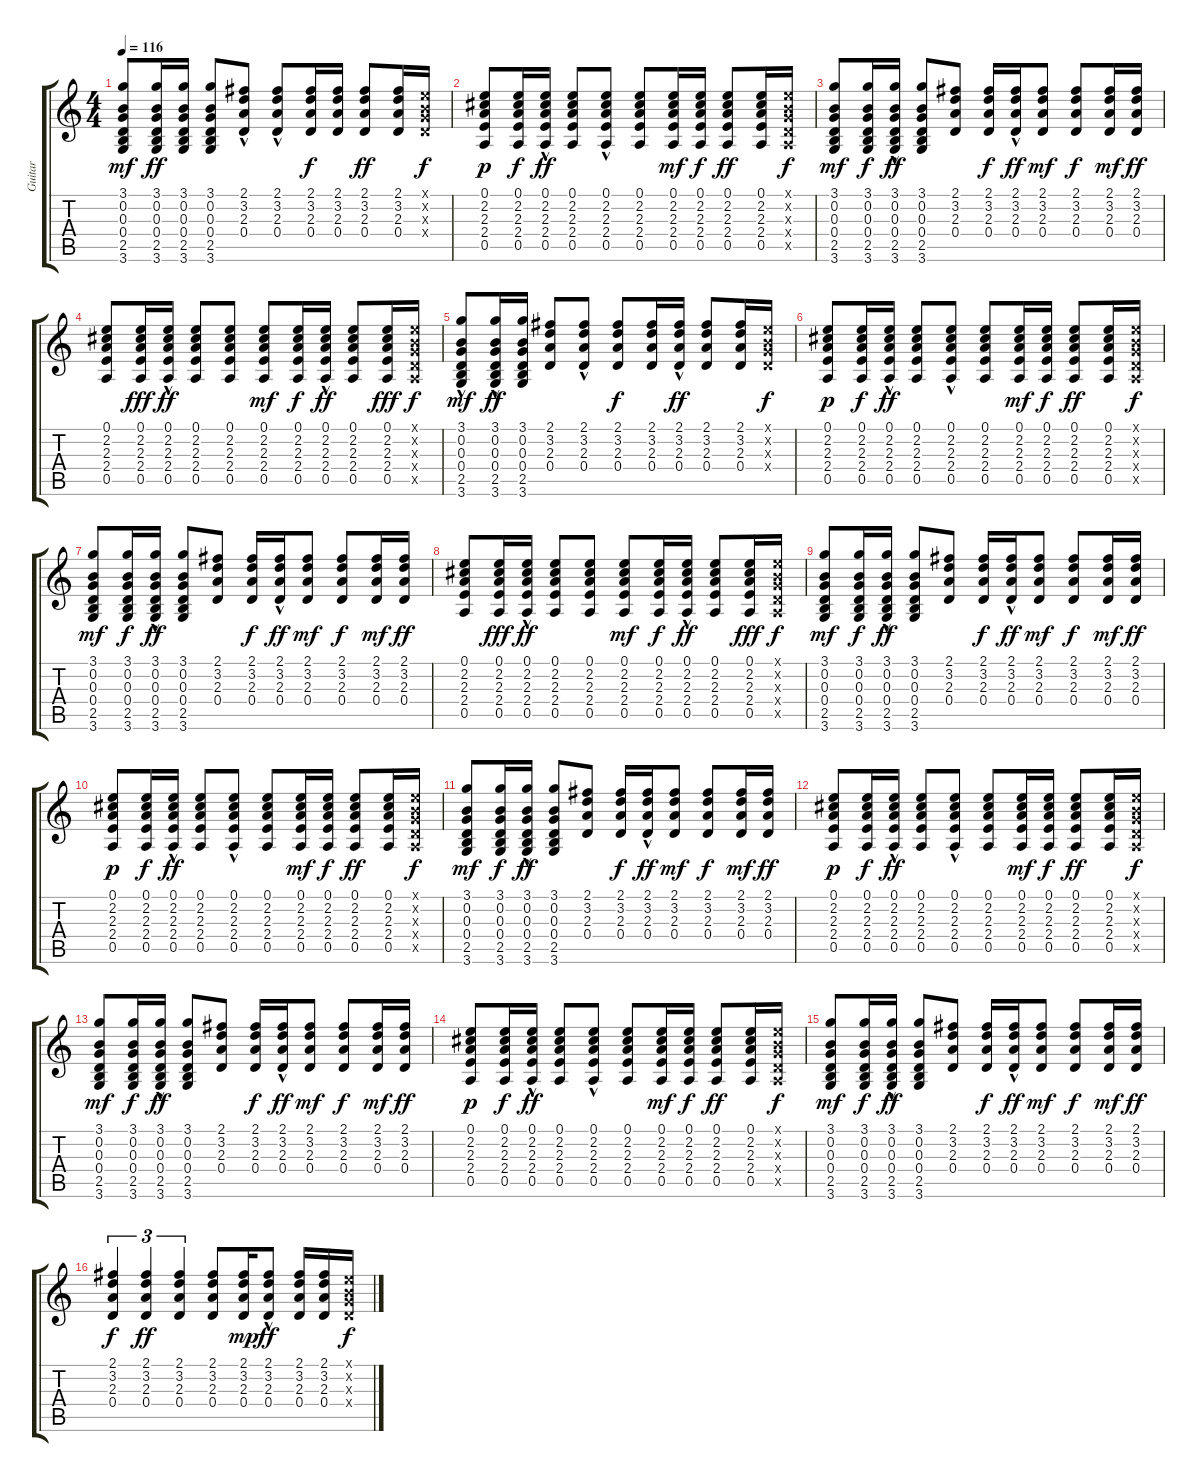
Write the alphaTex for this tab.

\track ("Guitar" "Guitar") {instrument electricguitarclean}
\staff {score tabs}
\tuning (E4 B3 G3 D3 A2 E2) {hide}
\ts (4 4)
\tempo 116
\clef g2
\ks c
(3.1 0.2 0.3 0.4 2.5 3.6).8{dy mf} (3.1 0.2 0.3 0.4 2.5 3.6).16{dy ff} (3.1 0.2 0.3 0.4 2.5 3.6).16 (3.1 0.2 0.3 0.4 2.5 3.6).8 (2.1 3.2 2.3{hac} 0.4).8 (2.1{hac} 3.2 2.3 0.4).8 (2.1 3.2 2.3 0.4).16{dy f} (2.1 3.2 2.3 0.4).16 (2.1 3.2 2.3 0.4).8{dy ff} (2.1 3.2 2.3 0.4).16 (0.1{x} 0.2{x} 0.3{x} 0.4{x}).16{dy f} |
(0.1 2.2 2.3 2.4 0.5).8{dy p} (0.1 2.2 2.3 2.4 0.5).16{dy f} (0.1 2.2{hac} 2.3{hac} 2.4{hac} 0.5).16{dy ff} (0.1 2.2 2.3 2.4 0.5).8 (0.1 2.2 2.3 2.4{hac} 0.5).8 (0.1 2.2 2.3 2.4 0.5).8 (0.1 2.2 2.3 2.4 0.5).16{dy mf} (0.1 2.2 2.3 2.4 0.5).16{dy f} (0.1 2.2 2.3 2.4 0.5).8{dy ff} (0.1 2.2 2.3 2.4 0.5).16 (0.1{x} 0.2{x} 0.3{x} 0.4{x} 0.5{x}).16{dy f} |
(3.1 0.2 0.3 0.4 2.5 3.6).8{dy mf} (3.1 0.2 0.3 0.4 2.5 3.6).16{dy f} (3.1 0.2 0.3 0.4{hac} 2.5{hac} 3.6).16{dy ff} (3.1 0.2 0.3 0.4 2.5 3.6).8 (2.1 3.2 2.3 0.4).8 (2.1 3.2 2.3 0.4).16{dy f} (2.1{hac} 3.2 2.3 0.4).16{dy ff} (2.1 3.2 2.3 0.4).8{dy mf} (2.1 3.2 2.3 0.4).8{dy f} (2.1 3.2 2.3 0.4).16{dy mf} (2.1 3.2 2.3 0.4).16{dy ff} |
(0.1 2.2 2.3 2.4 0.5).8 (0.1 2.2 2.3 2.4 0.5).16{dy fff} (0.1 2.2{hac} 2.3{hac} 2.4 0.5).16{dy ff} (0.1 2.2 2.3 2.4 0.5).8 (0.1 2.2 2.3 2.4 0.5).8 (0.1 2.2 2.3 2.4 0.5).8{dy mf} (0.1 2.2 2.3 2.4 0.5).16{dy f} (0.1 2.2 2.3{hac} 2.4{hac} 0.5).16{dy ff} (0.1 2.2 2.3 2.4 0.5).8 (0.1 2.2 2.3 2.4 0.5).16{dy fff} (0.1{x} 0.2{x} 0.3{x} 0.4{x} 0.5{x}).16{dy f} |
(3.1 0.2{hac} 0.3 0.4 2.5{hac} 3.6).8{dy mf} (3.1 0.2 0.3 0.4 2.5{hac} 3.6).16{dy ff} (3.1 0.2 0.3 0.4 2.5 3.6).16 (2.1 3.2 2.3 0.4).8 (2.1{hac} 3.2{hac} 2.3 0.4).8 (2.1 3.2 2.3 0.4).8{dy f} (2.1 3.2 2.3 0.4).16 (2.1 3.2 2.3{hac} 0.4).16{dy ff} (2.1 3.2 2.3 0.4).8 (2.1 3.2 2.3 0.4).16 (0.1{x} 0.2{x} 0.3{x} 0.4{x}).16{dy f} |
(0.1 2.2 2.3 2.4 0.5).8{dy p} (0.1 2.2 2.3 2.4 0.5).16{dy f} (0.1 2.2{hac} 2.3{hac} 2.4{hac} 0.5).16{dy ff} (0.1 2.2 2.3 2.4 0.5).8 (0.1 2.2 2.3 2.4{hac} 0.5).8 (0.1 2.2 2.3 2.4 0.5).8 (0.1 2.2 2.3 2.4 0.5).16{dy mf} (0.1 2.2 2.3 2.4 0.5).16{dy f} (0.1 2.2 2.3 2.4 0.5).8{dy ff} (0.1 2.2 2.3 2.4 0.5).16 (0.1{x} 0.2{x} 0.3{x} 0.4{x} 0.5{x}).16{dy f} |
(3.1 0.2 0.3 0.4 2.5 3.6).8{dy mf} (3.1 0.2 0.3 0.4 2.5 3.6).16{dy f} (3.1 0.2 0.3 0.4{hac} 2.5{hac} 3.6).16{dy ff} (3.1 0.2 0.3 0.4 2.5 3.6).8 (2.1 3.2 2.3 0.4).8 (2.1 3.2 2.3 0.4).16{dy f} (2.1{hac} 3.2 2.3 0.4).16{dy ff} (2.1 3.2 2.3 0.4).8{dy mf} (2.1 3.2 2.3 0.4).8{dy f} (2.1 3.2 2.3 0.4).16{dy mf} (2.1 3.2 2.3 0.4).16{dy ff} |
(0.1 2.2 2.3 2.4 0.5).8 (0.1 2.2 2.3 2.4 0.5).16{dy fff} (0.1 2.2{hac} 2.3{hac} 2.4 0.5).16{dy ff} (0.1 2.2 2.3 2.4 0.5).8 (0.1 2.2 2.3 2.4 0.5).8 (0.1 2.2 2.3 2.4 0.5).8{dy mf} (0.1 2.2 2.3 2.4 0.5).16{dy f} (0.1 2.2 2.3{hac} 2.4{hac} 0.5).16{dy ff} (0.1 2.2 2.3 2.4 0.5).8 (0.1 2.2 2.3 2.4 0.5).16{dy fff} (0.1{x} 0.2{x} 0.3{x} 0.4{x} 0.5{x}).16{dy f} |
(3.1 0.2 0.3 0.4 2.5 3.6).8{dy mf} (3.1 0.2 0.3 0.4 2.5 3.6).16{dy f} (3.1 0.2 0.3 0.4{hac} 2.5{hac} 3.6).16{dy ff} (3.1 0.2 0.3 0.4 2.5 3.6).8 (2.1 3.2 2.3 0.4).8 (2.1 3.2 2.3 0.4).16{dy f} (2.1{hac} 3.2 2.3 0.4).16{dy ff} (2.1 3.2 2.3 0.4).8{dy mf} (2.1 3.2 2.3 0.4).8{dy f} (2.1 3.2 2.3 0.4).16{dy mf} (2.1 3.2 2.3 0.4).16{dy ff} |
(0.1 2.2 2.3 2.4 0.5).8{dy p} (0.1 2.2 2.3 2.4 0.5).16{dy f} (0.1 2.2{hac} 2.3{hac} 2.4{hac} 0.5).16{dy ff} (0.1 2.2 2.3 2.4 0.5).8 (0.1 2.2 2.3 2.4{hac} 0.5).8 (0.1 2.2 2.3 2.4 0.5).8 (0.1 2.2 2.3 2.4 0.5).16{dy mf} (0.1 2.2 2.3 2.4 0.5).16{dy f} (0.1 2.2 2.3 2.4 0.5).8{dy ff} (0.1 2.2 2.3 2.4 0.5).16 (0.1{x} 0.2{x} 0.3{x} 0.4{x} 0.5{x}).16{dy f} |
(3.1 0.2 0.3 0.4 2.5 3.6).8{dy mf} (3.1 0.2 0.3 0.4 2.5 3.6).16{dy f} (3.1 0.2 0.3 0.4{hac} 2.5{hac} 3.6).16{dy ff} (3.1 0.2 0.3 0.4 2.5 3.6).8 (2.1 3.2 2.3 0.4).8 (2.1 3.2 2.3 0.4).16{dy f} (2.1{hac} 3.2 2.3 0.4).16{dy ff} (2.1 3.2 2.3 0.4).8{dy mf} (2.1 3.2 2.3 0.4).8{dy f} (2.1 3.2 2.3 0.4).16{dy mf} (2.1 3.2 2.3 0.4).16{dy ff} |
(0.1 2.2 2.3 2.4 0.5).8{dy p} (0.1 2.2 2.3 2.4 0.5).16{dy f} (0.1 2.2{hac} 2.3{hac} 2.4{hac} 0.5).16{dy ff} (0.1 2.2 2.3 2.4 0.5).8 (0.1 2.2 2.3 2.4{hac} 0.5).8 (0.1 2.2 2.3 2.4 0.5).8 (0.1 2.2 2.3 2.4 0.5).16{dy mf} (0.1 2.2 2.3 2.4 0.5).16{dy f} (0.1 2.2 2.3 2.4 0.5).8{dy ff} (0.1 2.2 2.3 2.4 0.5).16 (0.1{x} 0.2{x} 0.3{x} 0.4{x} 0.5{x}).16{dy f} |
(3.1 0.2 0.3 0.4 2.5 3.6).8{dy mf} (3.1 0.2 0.3 0.4 2.5 3.6).16{dy f} (3.1 0.2 0.3 0.4{hac} 2.5{hac} 3.6).16{dy ff} (3.1 0.2 0.3 0.4 2.5 3.6).8 (2.1 3.2 2.3 0.4).8 (2.1 3.2 2.3 0.4).16{dy f} (2.1{hac} 3.2 2.3 0.4).16{dy ff} (2.1 3.2 2.3 0.4).8{dy mf} (2.1 3.2 2.3 0.4).8{dy f} (2.1 3.2 2.3 0.4).16{dy mf} (2.1 3.2 2.3 0.4).16{dy ff} |
(0.1 2.2 2.3 2.4 0.5).8{dy p} (0.1 2.2 2.3 2.4 0.5).16{dy f} (0.1 2.2{hac} 2.3{hac} 2.4{hac} 0.5).16{dy ff} (0.1 2.2 2.3 2.4 0.5).8 (0.1 2.2 2.3 2.4{hac} 0.5).8 (0.1 2.2 2.3 2.4 0.5).8 (0.1 2.2 2.3 2.4 0.5).16{dy mf} (0.1 2.2 2.3 2.4 0.5).16{dy f} (0.1 2.2 2.3 2.4 0.5).8{dy ff} (0.1 2.2 2.3 2.4 0.5).16 (0.1{x} 0.2{x} 0.3{x} 0.4{x} 0.5{x}).16{dy f} |
(3.1 0.2 0.3 0.4 2.5 3.6).8{dy mf} (3.1 0.2 0.3 0.4 2.5 3.6).16{dy f} (3.1 0.2 0.3 0.4{hac} 2.5{hac} 3.6).16{dy ff} (3.1 0.2 0.3 0.4 2.5 3.6).8 (2.1 3.2 2.3 0.4).8 (2.1 3.2 2.3 0.4).16{dy f} (2.1{hac} 3.2 2.3 0.4).16{dy ff} (2.1 3.2 2.3 0.4).8{dy mf} (2.1 3.2 2.3 0.4).8{dy f} (2.1 3.2 2.3 0.4).16{dy mf} (2.1 3.2 2.3 0.4).16{dy ff} |
(2.1 3.2 2.3 0.4).4{tu (3 2) dy f} (2.1 3.2 2.3 0.4).4{tu (3 2) dy ff} (2.1 3.2 2.3 0.4).4{tu (3 2)} (2.1 3.2 2.3 0.4).8 (2.1 3.2 2.3 0.4).16{dy mp} (2.1 3.2 2.3{hac} 0.4).8{dy ff} (2.1 3.2 2.3 0.4).16 (2.1 3.2 2.3 0.4).16 (0.1{x} 0.2{x} 0.3{x} 0.4{x}).16{dy f}
